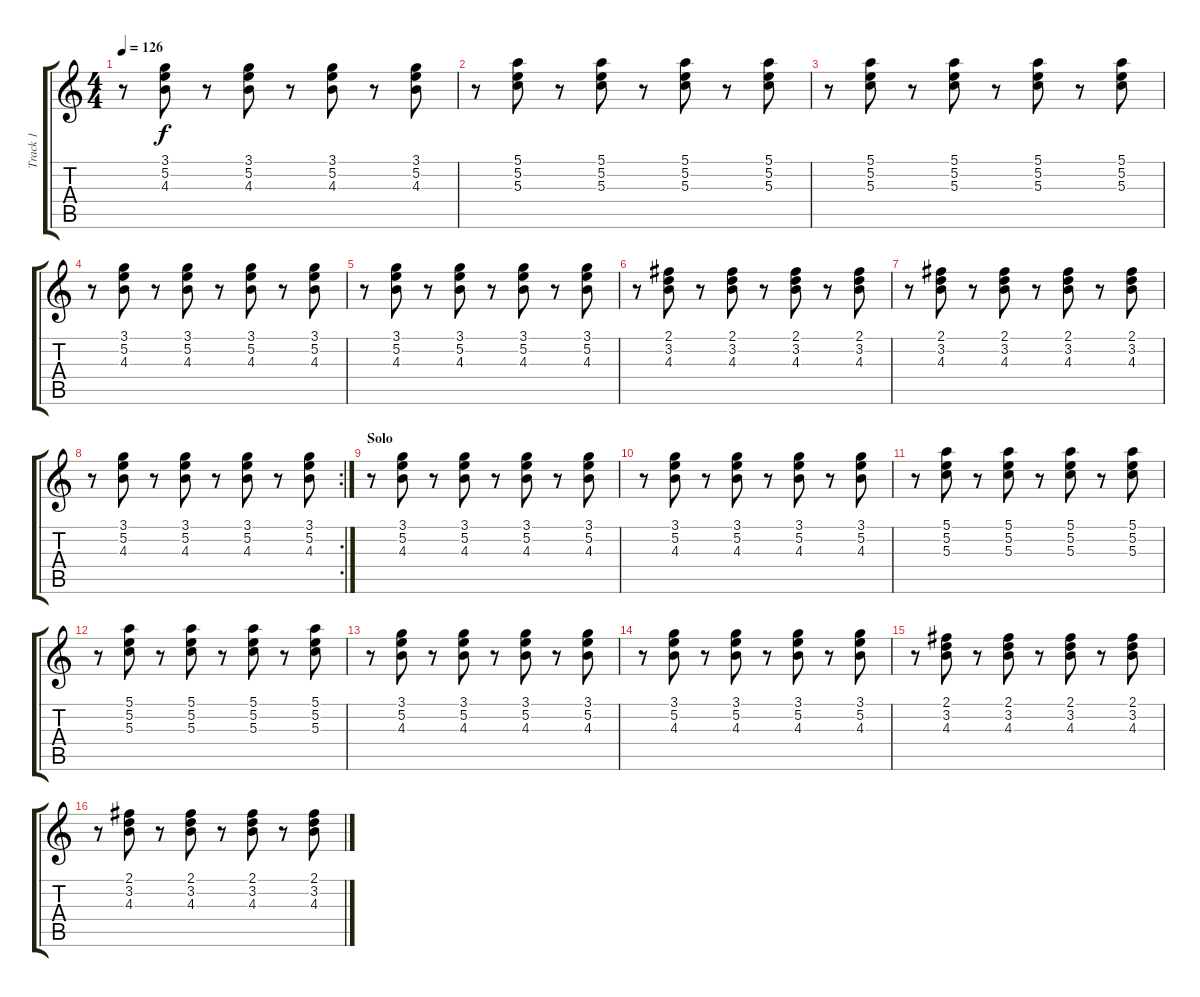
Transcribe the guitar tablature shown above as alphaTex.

\track ("Track 1" "Track 1") {instrument acousticguitarnylon}
\staff {score tabs}
\tuning (E4 B3 G3 D3 A2 E2) {hide}
\ts (4 4)
\tempo 126
\clef g2
\ks c
r.8{dy f} (3.1 5.2 4.3).8 r.8 (3.1 5.2 4.3).8 r.8 (3.1 5.2 4.3).8 r.8 (3.1 5.2 4.3).8 |
r.8 (5.1 5.2 5.3).8 r.8 (5.1 5.2 5.3).8 r.8 (5.1 5.2 5.3).8 r.8 (5.1 5.2 5.3).8 |
r.8 (5.1 5.2 5.3).8 r.8 (5.1 5.2 5.3).8 r.8 (5.1 5.2 5.3).8 r.8 (5.1 5.2 5.3).8 |
r.8 (3.1 5.2 4.3).8 r.8 (3.1 5.2 4.3).8 r.8 (3.1 5.2 4.3).8 r.8 (3.1 5.2 4.3).8 |
r.8 (3.1 5.2 4.3).8 r.8 (3.1 5.2 4.3).8 r.8 (3.1 5.2 4.3).8 r.8 (3.1 5.2 4.3).8 |
r.8 (2.1 3.2 4.3).8 r.8 (2.1 3.2 4.3).8 r.8 (2.1 3.2 4.3).8 r.8 (2.1 3.2 4.3).8 |
r.8 (2.1 3.2 4.3).8 r.8 (2.1 3.2 4.3).8 r.8 (2.1 3.2 4.3).8 r.8 (2.1 3.2 4.3).8 |
\rc 2
r.8 (3.1 5.2 4.3).8 r.8 (3.1 5.2 4.3).8 r.8 (3.1 5.2 4.3).8 r.8 (3.1 5.2 4.3).8 |
\section ("" "Solo")
r.8 (3.1 5.2 4.3).8 r.8 (3.1 5.2 4.3).8 r.8 (3.1 5.2 4.3).8 r.8 (3.1 5.2 4.3).8 |
r.8 (3.1 5.2 4.3).8 r.8 (3.1 5.2 4.3).8 r.8 (3.1 5.2 4.3).8 r.8 (3.1 5.2 4.3).8 |
r.8 (5.1 5.2 5.3).8 r.8 (5.1 5.2 5.3).8 r.8 (5.1 5.2 5.3).8 r.8 (5.1 5.2 5.3).8 |
r.8 (5.1 5.2 5.3).8 r.8 (5.1 5.2 5.3).8 r.8 (5.1 5.2 5.3).8 r.8 (5.1 5.2 5.3).8 |
r.8 (3.1 5.2 4.3).8 r.8 (3.1 5.2 4.3).8 r.8 (3.1 5.2 4.3).8 r.8 (3.1 5.2 4.3).8 |
r.8 (3.1 5.2 4.3).8 r.8 (3.1 5.2 4.3).8 r.8 (3.1 5.2 4.3).8 r.8 (3.1 5.2 4.3).8 |
r.8 (2.1 3.2 4.3).8 r.8 (2.1 3.2 4.3).8 r.8 (2.1 3.2 4.3).8 r.8 (2.1 3.2 4.3).8 |
r.8 (2.1 3.2 4.3).8 r.8 (2.1 3.2 4.3).8 r.8 (2.1 3.2 4.3).8 r.8 (2.1 3.2 4.3).8
